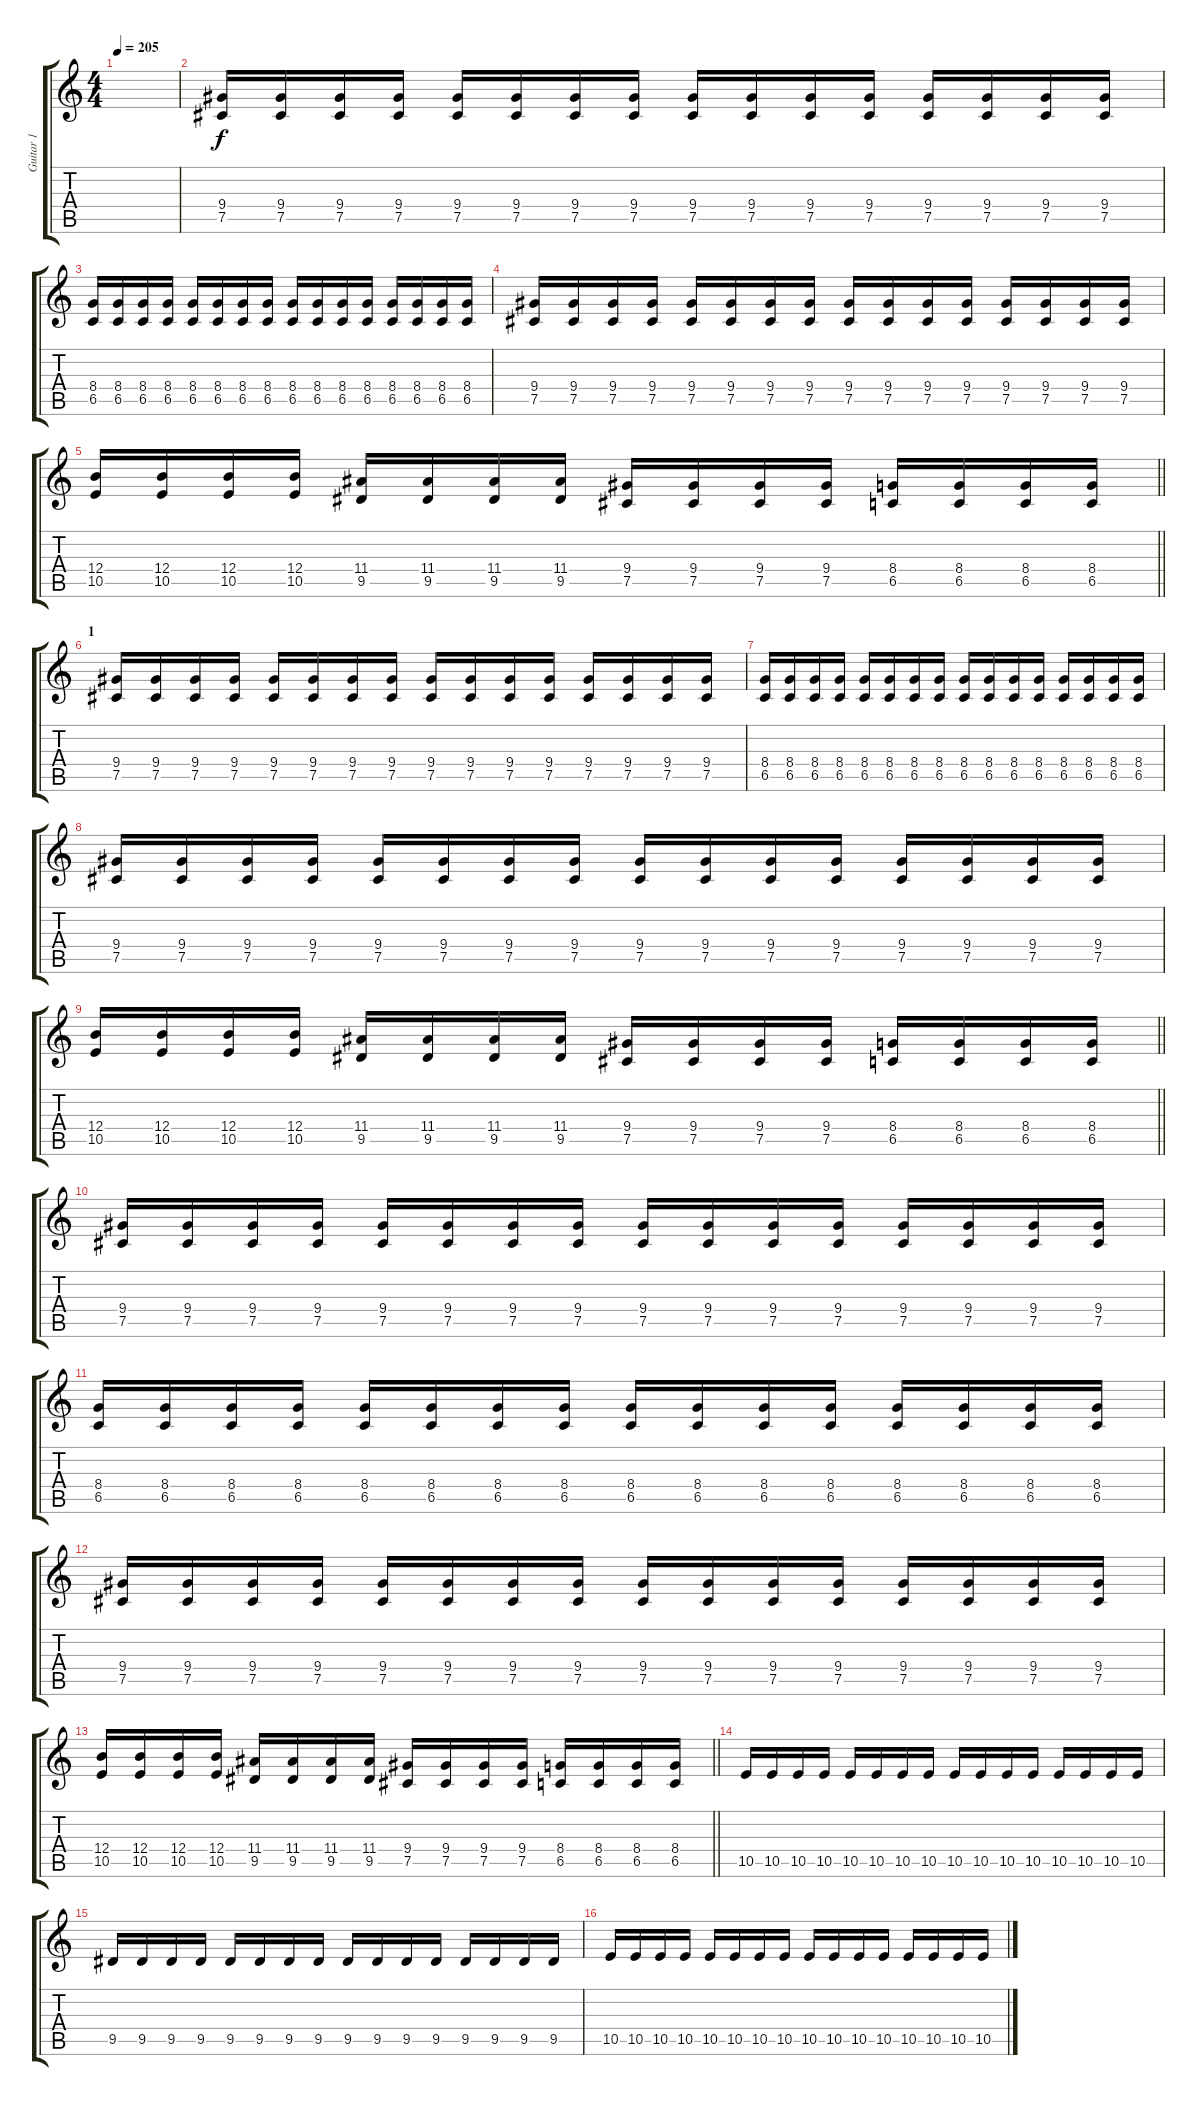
\track ("Guitar 1" "Guitar 1") {instrument distortionguitar}
\staff {score tabs}
\tuning (Db4 Ab3 E3 B2 Gb2 Db2) {hide}
\ts (4 4)
\tempo 205
\clef g2
\ks c
|
(9.4 7.5).16 (9.4 7.5).16 (9.4 7.5).16 (9.4 7.5).16 (9.4 7.5).16 (9.4 7.5).16 (9.4 7.5).16 (9.4 7.5).16 (9.4 7.5).16 (9.4 7.5).16 (9.4 7.5).16 (9.4 7.5).16 (9.4 7.5).16 (9.4 7.5).16 (9.4 7.5).16 (9.4 7.5).16 |
(8.4 6.5).16 (8.4 6.5).16 (8.4 6.5).16 (8.4 6.5).16 (8.4 6.5).16 (8.4 6.5).16 (8.4 6.5).16 (8.4 6.5).16 (8.4 6.5).16 (8.4 6.5).16 (8.4 6.5).16 (8.4 6.5).16 (8.4 6.5).16 (8.4 6.5).16 (8.4 6.5).16 (8.4 6.5).16 |
(9.4 7.5).16 (9.4 7.5).16 (9.4 7.5).16 (9.4 7.5).16 (9.4 7.5).16 (9.4 7.5).16 (9.4 7.5).16 (9.4 7.5).16 (9.4 7.5).16 (9.4 7.5).16 (9.4 7.5).16 (9.4 7.5).16 (9.4 7.5).16 (9.4 7.5).16 (9.4 7.5).16 (9.4 7.5).16 |
\barLineRight lightlight
(12.4 10.5).16 (12.4 10.5).16 (12.4 10.5).16 (12.4 10.5).16 (11.4 9.5).16 (11.4 9.5).16 (11.4 9.5).16 (11.4 9.5).16 (9.4 7.5).16 (9.4 7.5).16 (9.4 7.5).16 (9.4 7.5).16 (8.4 6.5).16 (8.4 6.5).16 (8.4 6.5).16 (8.4 6.5).16 |
\section ("" "1")
(9.4 7.5).16 (9.4 7.5).16 (9.4 7.5).16 (9.4 7.5).16 (9.4 7.5).16 (9.4 7.5).16 (9.4 7.5).16 (9.4 7.5).16 (9.4 7.5).16 (9.4 7.5).16 (9.4 7.5).16 (9.4 7.5).16 (9.4 7.5).16 (9.4 7.5).16 (9.4 7.5).16 (9.4 7.5).16 |
(8.4 6.5).16 (8.4 6.5).16 (8.4 6.5).16 (8.4 6.5).16 (8.4 6.5).16 (8.4 6.5).16 (8.4 6.5).16 (8.4 6.5).16 (8.4 6.5).16 (8.4 6.5).16 (8.4 6.5).16 (8.4 6.5).16 (8.4 6.5).16 (8.4 6.5).16 (8.4 6.5).16 (8.4 6.5).16 |
(9.4 7.5).16 (9.4 7.5).16 (9.4 7.5).16 (9.4 7.5).16 (9.4 7.5).16 (9.4 7.5).16 (9.4 7.5).16 (9.4 7.5).16 (9.4 7.5).16 (9.4 7.5).16 (9.4 7.5).16 (9.4 7.5).16 (9.4 7.5).16 (9.4 7.5).16 (9.4 7.5).16 (9.4 7.5).16 |
\barLineRight lightlight
(12.4 10.5).16 (12.4 10.5).16 (12.4 10.5).16 (12.4 10.5).16 (11.4 9.5).16 (11.4 9.5).16 (11.4 9.5).16 (11.4 9.5).16 (9.4 7.5).16 (9.4 7.5).16 (9.4 7.5).16 (9.4 7.5).16 (8.4 6.5).16 (8.4 6.5).16 (8.4 6.5).16 (8.4 6.5).16 |
(9.4 7.5).16 (9.4 7.5).16 (9.4 7.5).16 (9.4 7.5).16 (9.4 7.5).16 (9.4 7.5).16 (9.4 7.5).16 (9.4 7.5).16 (9.4 7.5).16 (9.4 7.5).16 (9.4 7.5).16 (9.4 7.5).16 (9.4 7.5).16 (9.4 7.5).16 (9.4 7.5).16 (9.4 7.5).16 |
(8.4 6.5).16 (8.4 6.5).16 (8.4 6.5).16 (8.4 6.5).16 (8.4 6.5).16 (8.4 6.5).16 (8.4 6.5).16 (8.4 6.5).16 (8.4 6.5).16 (8.4 6.5).16 (8.4 6.5).16 (8.4 6.5).16 (8.4 6.5).16 (8.4 6.5).16 (8.4 6.5).16 (8.4 6.5).16 |
(9.4 7.5).16 (9.4 7.5).16 (9.4 7.5).16 (9.4 7.5).16 (9.4 7.5).16 (9.4 7.5).16 (9.4 7.5).16 (9.4 7.5).16 (9.4 7.5).16 (9.4 7.5).16 (9.4 7.5).16 (9.4 7.5).16 (9.4 7.5).16 (9.4 7.5).16 (9.4 7.5).16 (9.4 7.5).16 |
\barLineRight lightlight
(12.4 10.5).16 (12.4 10.5).16 (12.4 10.5).16 (12.4 10.5).16 (11.4 9.5).16 (11.4 9.5).16 (11.4 9.5).16 (11.4 9.5).16 (9.4 7.5).16 (9.4 7.5).16 (9.4 7.5).16 (9.4 7.5).16 (8.4 6.5).16 (8.4 6.5).16 (8.4 6.5).16 (8.4 6.5).16 |
10.5.16 10.5.16 10.5.16 10.5.16 10.5.16 10.5.16 10.5.16 10.5.16 10.5.16 10.5.16 10.5.16 10.5.16 10.5.16 10.5.16 10.5.16 10.5.16 |
9.5.16 9.5.16 9.5.16 9.5.16 9.5.16 9.5.16 9.5.16 9.5.16 9.5.16 9.5.16 9.5.16 9.5.16 9.5.16 9.5.16 9.5.16 9.5.16 |
10.5.16 10.5.16 10.5.16 10.5.16 10.5.16 10.5.16 10.5.16 10.5.16 10.5.16 10.5.16 10.5.16 10.5.16 10.5.16 10.5.16 10.5.16 10.5.16
